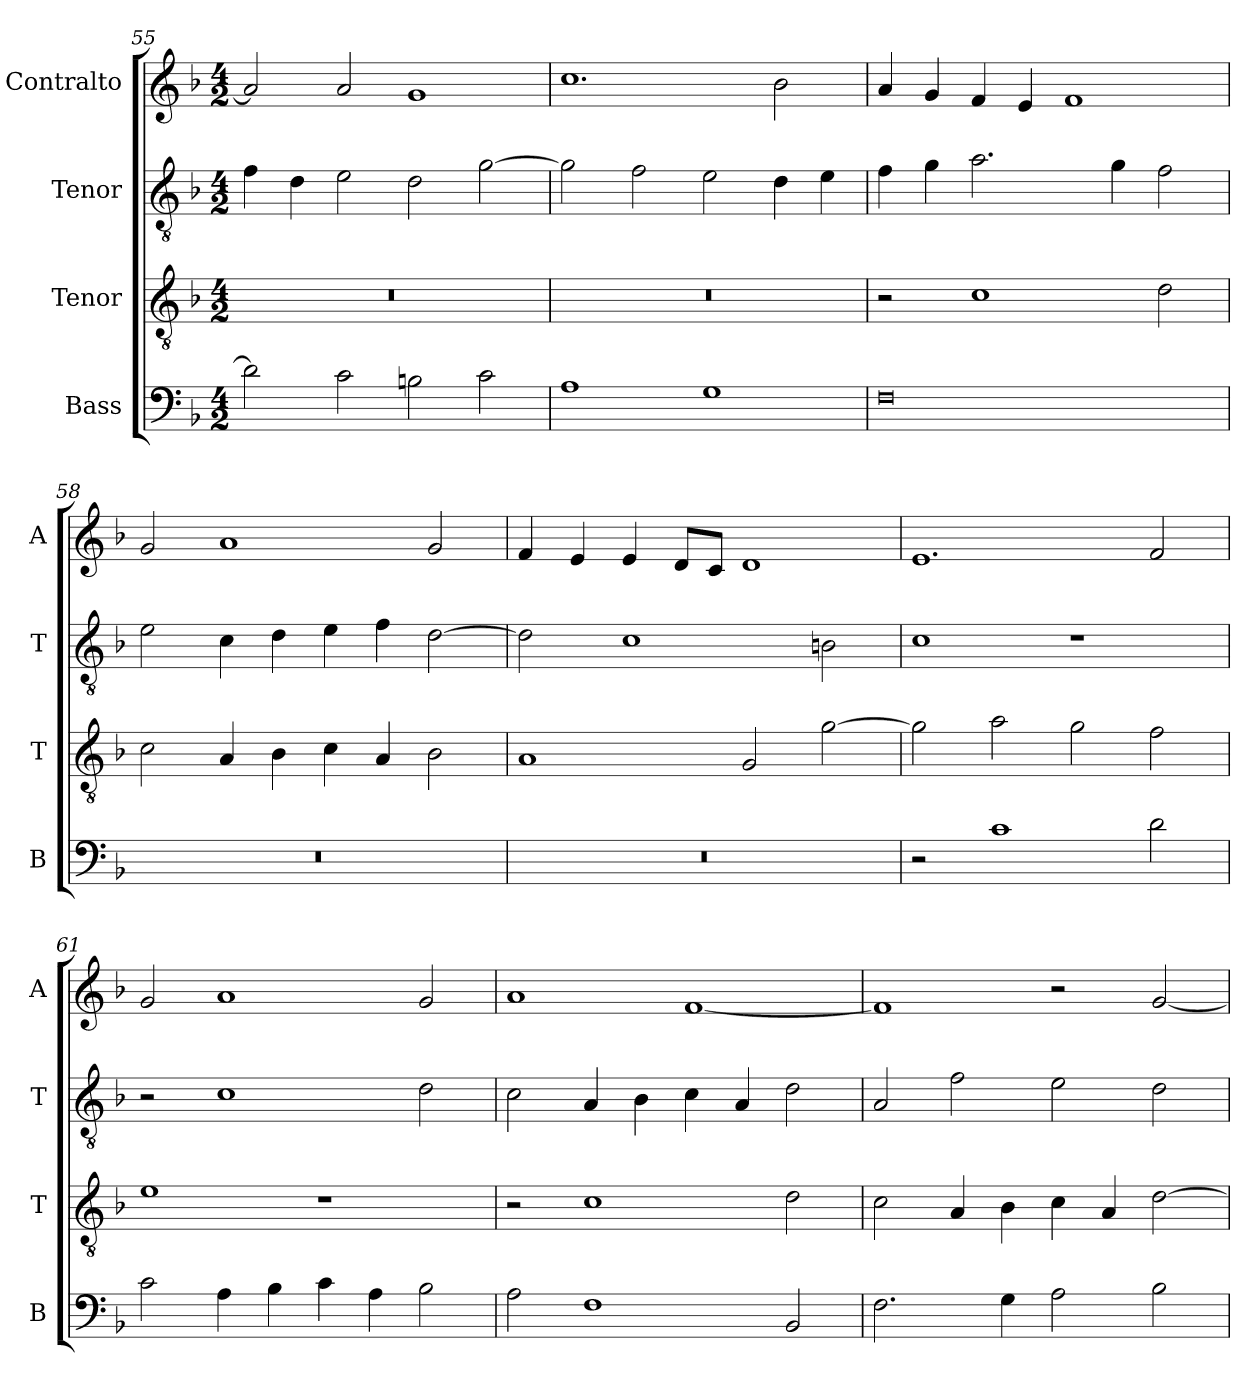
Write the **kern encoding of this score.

**kern	**kern	**kern	**kern
*part4	*part3	*part2	*part1
*staff4	*staff3	*staff2	*staff1
*I"Bass	*I"Tenor	*I"Tenor	*I"Contralto
*I'B	*I'T	*I'T	*I'A
*clefF4	*clefGv2	*clefGv2	*clefG2
*k[b-]	*k[b-]	*k[b-]	*k[b-]
*F:ion	*F:ion	*F:ion	*F:ion
*M4/2	*M4/2	*M4/2	*M4/2
=55	=55	=55	=55
2d]	0r	4f	2a]
.	.	4d	.
2c	.	2e	2a
2Bn	.	2d	1g
2c	.	[2g	.
=56	=56	=56	=56
1A	0r	2g]	1.cc
.	.	2f	.
1G	.	2e	.
.	.	4d	2b-
.	.	4e	.
=57	=57	=57	=57
0F	2r	4f	4a
.	.	4g	4g
.	1c	2.a	4f
.	.	.	4e
.	.	.	1f
.	.	4g	.
.	2d	2f	.
=58	=58	=58	=58
0r	2c	2e	2g
.	4A	4c	1a
.	4B-	4d	.
.	4c	4e	.
.	4A	4f	.
.	2B-	[2d	2g
=59	=59	=59	=59
0r	1A	2d]	4f
.	.	.	4e
.	.	1c	4e
.	.	.	8d/L
.	.	.	8c/J
.	2G	.	1d
.	[2g	2Bn	.
=60	=60	=60	=60
2r	2g]	1c	1.e
1c	2a	.	.
.	2g	1r	.
2d	2f	.	2f
=61	=61	=61	=61
2c	1e	2r	2g
4A	.	1c	1a
4B-	.	.	.
4c	1r	.	.
4A	.	.	.
2B-	.	2d	2g
=62	=62	=62	=62
2A	2r	2c	1a
1F	1c	4A	.
.	.	4B-	.
.	.	4c	[1f
.	.	4A	.
2BB-	2d	2d	.
=63	=63	=63	=63
2.F	2c	2A	1f]
.	4A	2f	.
4G	4B-	.	.
2A	4c	2e	2r
.	4A	.	.
2B-	[2d	2d	[2g
=	=	=	=
*-	*-	*-	*-
